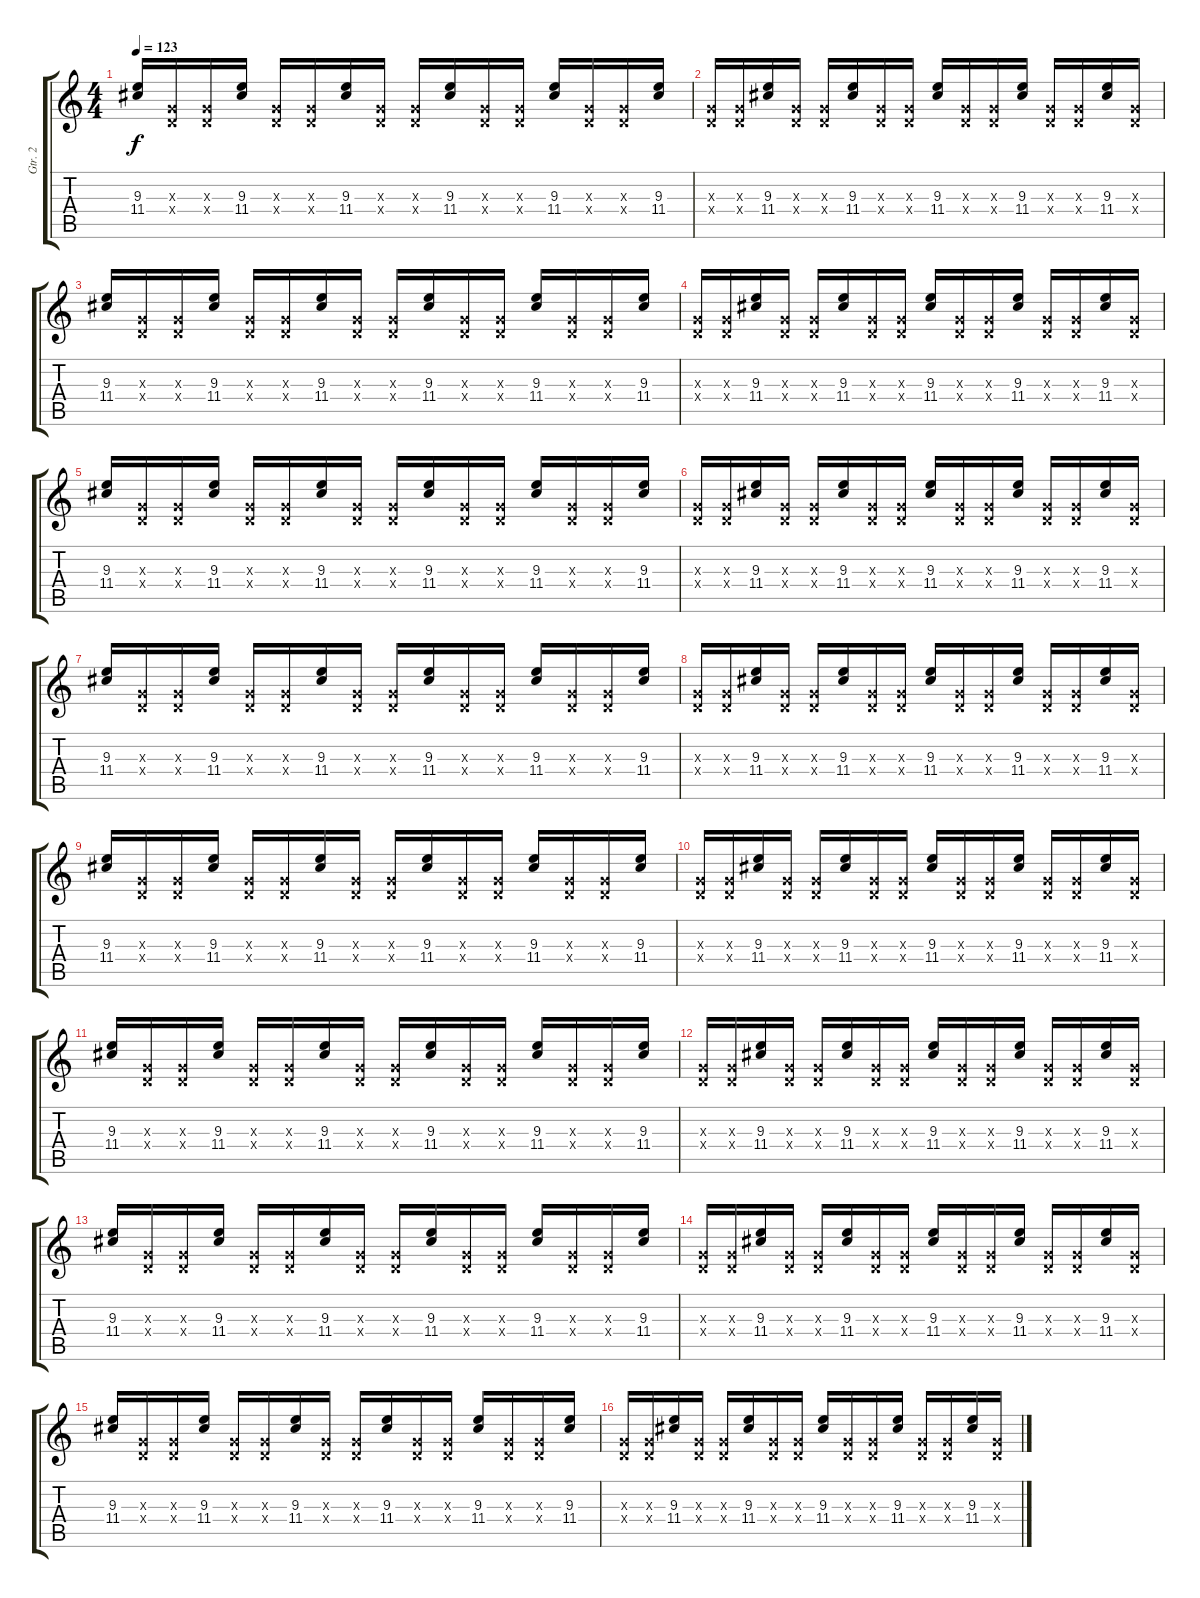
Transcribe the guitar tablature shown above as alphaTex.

\track ("Gtr. 2" "Gtr. 2") {instrument electricguitarclean}
\staff {score tabs}
\tuning (E4 B3 G3 D3 A2 E2) {hide}
\ts (4 4)
\tempo 123
\clef g2
\ks c
(9.3 11.4).16{dy f} (0.3{x} 0.4{x}).16 (0.3{x} 0.4{x}).16 (9.3 11.4).16 (0.3{x} 0.4{x}).16 (0.3{x} 0.4{x}).16 (9.3 11.4).16 (0.3{x} 0.4{x}).16 (0.3{x} 0.4{x}).16 (9.3 11.4).16 (0.3{x} 0.4{x}).16 (0.3{x} 0.4{x}).16 (9.3 11.4).16 (0.3{x} 0.4{x}).16 (0.3{x} 0.4{x}).16 (9.3 11.4).16 |
(0.3{x} 0.4{x}).16 (0.3{x} 0.4{x}).16 (9.3 11.4).16 (0.3{x} 0.4{x}).16 (0.3{x} 0.4{x}).16 (9.3 11.4).16 (0.3{x} 0.4{x}).16 (0.3{x} 0.4{x}).16 (9.3 11.4).16 (0.3{x} 0.4{x}).16 (0.3{x} 0.4{x}).16 (9.3 11.4).16 (0.3{x} 0.4{x}).16 (0.3{x} 0.4{x}).16 (9.3 11.4).16 (0.3{x} 0.4{x}).16 |
(9.3 11.4).16 (0.3{x} 0.4{x}).16 (0.3{x} 0.4{x}).16 (9.3 11.4).16 (0.3{x} 0.4{x}).16 (0.3{x} 0.4{x}).16 (9.3 11.4).16 (0.3{x} 0.4{x}).16 (0.3{x} 0.4{x}).16 (9.3 11.4).16 (0.3{x} 0.4{x}).16 (0.3{x} 0.4{x}).16 (9.3 11.4).16 (0.3{x} 0.4{x}).16 (0.3{x} 0.4{x}).16 (9.3 11.4).16 |
(0.3{x} 0.4{x}).16 (0.3{x} 0.4{x}).16 (9.3 11.4).16 (0.3{x} 0.4{x}).16 (0.3{x} 0.4{x}).16 (9.3 11.4).16 (0.3{x} 0.4{x}).16 (0.3{x} 0.4{x}).16 (9.3 11.4).16 (0.3{x} 0.4{x}).16 (0.3{x} 0.4{x}).16 (9.3 11.4).16 (0.3{x} 0.4{x}).16 (0.3{x} 0.4{x}).16 (9.3 11.4).16 (0.3{x} 0.4{x}).16 |
(9.3 11.4).16 (0.3{x} 0.4{x}).16 (0.3{x} 0.4{x}).16 (9.3 11.4).16 (0.3{x} 0.4{x}).16 (0.3{x} 0.4{x}).16 (9.3 11.4).16 (0.3{x} 0.4{x}).16 (0.3{x} 0.4{x}).16 (9.3 11.4).16 (0.3{x} 0.4{x}).16 (0.3{x} 0.4{x}).16 (9.3 11.4).16 (0.3{x} 0.4{x}).16 (0.3{x} 0.4{x}).16 (9.3 11.4).16 |
(0.3{x} 0.4{x}).16 (0.3{x} 0.4{x}).16 (9.3 11.4).16 (0.3{x} 0.4{x}).16 (0.3{x} 0.4{x}).16 (9.3 11.4).16 (0.3{x} 0.4{x}).16 (0.3{x} 0.4{x}).16 (9.3 11.4).16 (0.3{x} 0.4{x}).16 (0.3{x} 0.4{x}).16 (9.3 11.4).16 (0.3{x} 0.4{x}).16 (0.3{x} 0.4{x}).16 (9.3 11.4).16 (0.3{x} 0.4{x}).16 |
(9.3 11.4).16 (0.3{x} 0.4{x}).16 (0.3{x} 0.4{x}).16 (9.3 11.4).16 (0.3{x} 0.4{x}).16 (0.3{x} 0.4{x}).16 (9.3 11.4).16 (0.3{x} 0.4{x}).16 (0.3{x} 0.4{x}).16 (9.3 11.4).16 (0.3{x} 0.4{x}).16 (0.3{x} 0.4{x}).16 (9.3 11.4).16 (0.3{x} 0.4{x}).16 (0.3{x} 0.4{x}).16 (9.3 11.4).16 |
(0.3{x} 0.4{x}).16 (0.3{x} 0.4{x}).16 (9.3 11.4).16 (0.3{x} 0.4{x}).16 (0.3{x} 0.4{x}).16 (9.3 11.4).16 (0.3{x} 0.4{x}).16 (0.3{x} 0.4{x}).16 (9.3 11.4).16 (0.3{x} 0.4{x}).16 (0.3{x} 0.4{x}).16 (9.3 11.4).16 (0.3{x} 0.4{x}).16 (0.3{x} 0.4{x}).16 (9.3 11.4).16 (0.3{x} 0.4{x}).16 |
(9.3 11.4).16 (0.3{x} 0.4{x}).16 (0.3{x} 0.4{x}).16 (9.3 11.4).16 (0.3{x} 0.4{x}).16 (0.3{x} 0.4{x}).16 (9.3 11.4).16 (0.3{x} 0.4{x}).16 (0.3{x} 0.4{x}).16 (9.3 11.4).16 (0.3{x} 0.4{x}).16 (0.3{x} 0.4{x}).16 (9.3 11.4).16 (0.3{x} 0.4{x}).16 (0.3{x} 0.4{x}).16 (9.3 11.4).16 |
(0.3{x} 0.4{x}).16 (0.3{x} 0.4{x}).16 (9.3 11.4).16 (0.3{x} 0.4{x}).16 (0.3{x} 0.4{x}).16 (9.3 11.4).16 (0.3{x} 0.4{x}).16 (0.3{x} 0.4{x}).16 (9.3 11.4).16 (0.3{x} 0.4{x}).16 (0.3{x} 0.4{x}).16 (9.3 11.4).16 (0.3{x} 0.4{x}).16 (0.3{x} 0.4{x}).16 (9.3 11.4).16 (0.3{x} 0.4{x}).16 |
(9.3 11.4).16 (0.3{x} 0.4{x}).16 (0.3{x} 0.4{x}).16 (9.3 11.4).16 (0.3{x} 0.4{x}).16 (0.3{x} 0.4{x}).16 (9.3 11.4).16 (0.3{x} 0.4{x}).16 (0.3{x} 0.4{x}).16 (9.3 11.4).16 (0.3{x} 0.4{x}).16 (0.3{x} 0.4{x}).16 (9.3 11.4).16 (0.3{x} 0.4{x}).16 (0.3{x} 0.4{x}).16 (9.3 11.4).16 |
(0.3{x} 0.4{x}).16 (0.3{x} 0.4{x}).16 (9.3 11.4).16 (0.3{x} 0.4{x}).16 (0.3{x} 0.4{x}).16 (9.3 11.4).16 (0.3{x} 0.4{x}).16 (0.3{x} 0.4{x}).16 (9.3 11.4).16 (0.3{x} 0.4{x}).16 (0.3{x} 0.4{x}).16 (9.3 11.4).16 (0.3{x} 0.4{x}).16 (0.3{x} 0.4{x}).16 (9.3 11.4).16 (0.3{x} 0.4{x}).16 |
(9.3 11.4).16 (0.3{x} 0.4{x}).16 (0.3{x} 0.4{x}).16 (9.3 11.4).16 (0.3{x} 0.4{x}).16 (0.3{x} 0.4{x}).16 (9.3 11.4).16 (0.3{x} 0.4{x}).16 (0.3{x} 0.4{x}).16 (9.3 11.4).16 (0.3{x} 0.4{x}).16 (0.3{x} 0.4{x}).16 (9.3 11.4).16 (0.3{x} 0.4{x}).16 (0.3{x} 0.4{x}).16 (9.3 11.4).16 |
(0.3{x} 0.4{x}).16 (0.3{x} 0.4{x}).16 (9.3 11.4).16 (0.3{x} 0.4{x}).16 (0.3{x} 0.4{x}).16 (9.3 11.4).16 (0.3{x} 0.4{x}).16 (0.3{x} 0.4{x}).16 (9.3 11.4).16 (0.3{x} 0.4{x}).16 (0.3{x} 0.4{x}).16 (9.3 11.4).16 (0.3{x} 0.4{x}).16 (0.3{x} 0.4{x}).16 (9.3 11.4).16 (0.3{x} 0.4{x}).16 |
(9.3 11.4).16 (0.3{x} 0.4{x}).16 (0.3{x} 0.4{x}).16 (9.3 11.4).16 (0.3{x} 0.4{x}).16 (0.3{x} 0.4{x}).16 (9.3 11.4).16 (0.3{x} 0.4{x}).16 (0.3{x} 0.4{x}).16 (9.3 11.4).16 (0.3{x} 0.4{x}).16 (0.3{x} 0.4{x}).16 (9.3 11.4).16 (0.3{x} 0.4{x}).16 (0.3{x} 0.4{x}).16 (9.3 11.4).16 |
(0.3{x} 0.4{x}).16 (0.3{x} 0.4{x}).16 (9.3 11.4).16 (0.3{x} 0.4{x}).16 (0.3{x} 0.4{x}).16 (9.3 11.4).16 (0.3{x} 0.4{x}).16 (0.3{x} 0.4{x}).16 (9.3 11.4).16 (0.3{x} 0.4{x}).16 (0.3{x} 0.4{x}).16 (9.3 11.4).16 (0.3{x} 0.4{x}).16 (0.3{x} 0.4{x}).16 (9.3 11.4).16 (0.3{x} 0.4{x}).16
